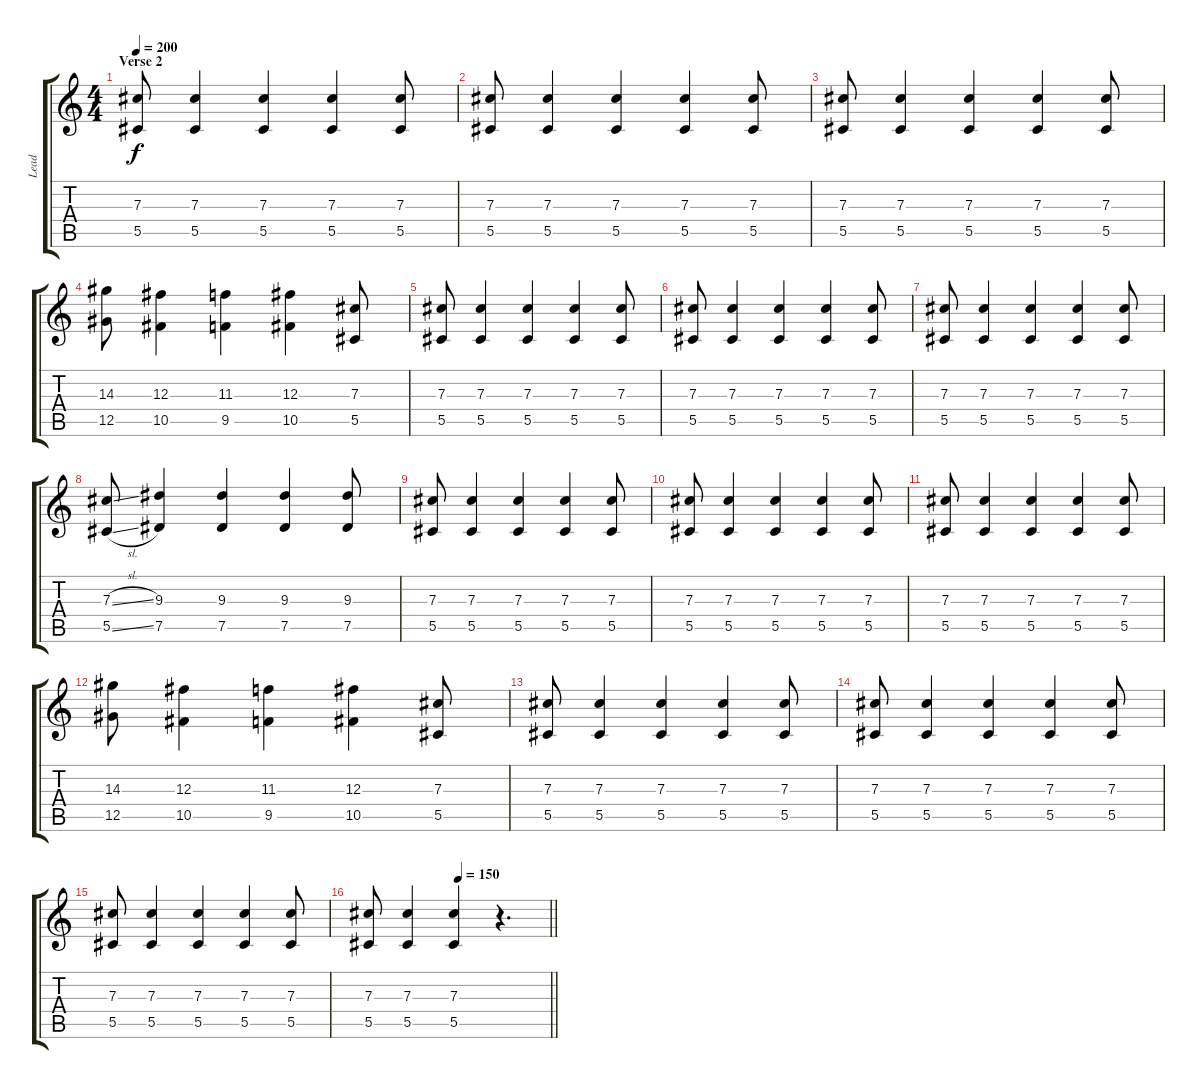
\track ("Lead" "Lead") {instrument electricguitarjazz}
\staff {score tabs}
\tuning (Eb4 Bb3 Gb3 Db3 Ab2 Eb2) {hide}
\ts (4 4)
\section ("" "Verse 2")
\tempo 200
\clef g2
\ks c
(7.3 5.5).8{dy f} (7.3 5.5).4 (7.3 5.5).4 (7.3 5.5).4 (7.3 5.5).8 |
(7.3 5.5).8 (7.3 5.5).4 (7.3 5.5).4 (7.3 5.5).4 (7.3 5.5).8 |
(7.3 5.5).8 (7.3 5.5).4 (7.3 5.5).4 (7.3 5.5).4 (7.3 5.5).8 |
(14.3 12.5).8 (12.3 10.5).4 (11.3 9.5).4 (12.3 10.5).4 (7.3 5.5).8 |
(7.3 5.5).8 (7.3 5.5).4 (7.3 5.5).4 (7.3 5.5).4 (7.3 5.5).8 |
(7.3 5.5).8 (7.3 5.5).4 (7.3 5.5).4 (7.3 5.5).4 (7.3 5.5).8 |
(7.3 5.5).8 (7.3 5.5).4 (7.3 5.5).4 (7.3 5.5).4 (7.3 5.5).8 |
(7.3{sl} 5.5{sl}).8 (9.3 7.5).4 (9.3 7.5).4 (9.3 7.5).4 (9.3 7.5).8 |
(7.3 5.5).8 (7.3 5.5).4 (7.3 5.5).4 (7.3 5.5).4 (7.3 5.5).8 |
(7.3 5.5).8 (7.3 5.5).4 (7.3 5.5).4 (7.3 5.5).4 (7.3 5.5).8 |
(7.3 5.5).8 (7.3 5.5).4 (7.3 5.5).4 (7.3 5.5).4 (7.3 5.5).8 |
(14.3 12.5).8 (12.3 10.5).4 (11.3 9.5).4 (12.3 10.5).4 (7.3 5.5).8 |
(7.3 5.5).8 (7.3 5.5).4 (7.3 5.5).4 (7.3 5.5).4 (7.3 5.5).8 |
(7.3 5.5).8 (7.3 5.5).4 (7.3 5.5).4 (7.3 5.5).4 (7.3 5.5).8 |
(7.3 5.5).8 (7.3 5.5).4 (7.3 5.5).4 (7.3 5.5).4 (7.3 5.5).8 |
\tempo (150 0.5)
\barLineRight lightlight
(7.3 5.5).8 (7.3 5.5).4 (7.3 5.5).4 r.4{d}
